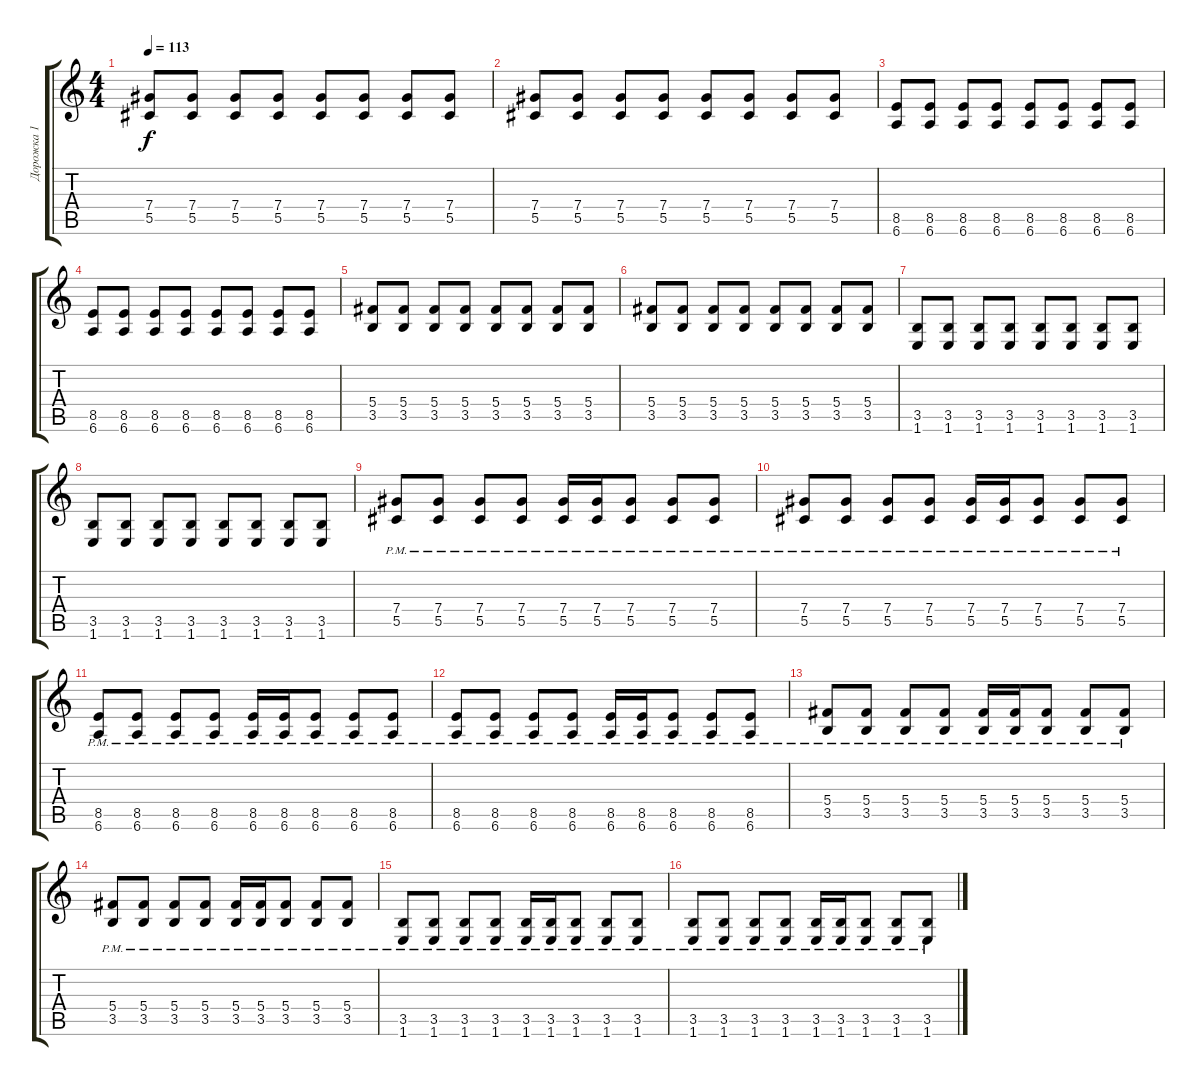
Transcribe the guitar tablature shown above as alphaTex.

\track ("Дорожка 1" "Дорожка 1") {instrument distortionguitar}
\staff {score tabs}
\tuning (Eb4 Bb3 Gb3 Db3 Ab2 Eb2) {hide}
\ts (4 4)
\tempo 113
\clef g2
\ks c
(7.4 5.5).8{dy f} (7.4 5.5).8 (7.4 5.5).8 (7.4 5.5).8 (7.4 5.5).8 (7.4 5.5).8 (7.4 5.5).8 (7.4 5.5).8 |
(7.4 5.5).8 (7.4 5.5).8 (7.4 5.5).8 (7.4 5.5).8 (7.4 5.5).8 (7.4 5.5).8 (7.4 5.5).8 (7.4 5.5).8 |
(8.5 6.6).8 (8.5 6.6).8 (8.5 6.6).8 (8.5 6.6).8 (8.5 6.6).8 (8.5 6.6).8 (8.5 6.6).8 (8.5 6.6).8 |
(8.5 6.6).8 (8.5 6.6).8 (8.5 6.6).8 (8.5 6.6).8 (8.5 6.6).8 (8.5 6.6).8 (8.5 6.6).8 (8.5 6.6).8 |
(5.4 3.5).8 (5.4 3.5).8 (5.4 3.5).8 (5.4 3.5).8 (5.4 3.5).8 (5.4 3.5).8 (5.4 3.5).8 (5.4 3.5).8 |
(5.4 3.5).8 (5.4 3.5).8 (5.4 3.5).8 (5.4 3.5).8 (5.4 3.5).8 (5.4 3.5).8 (5.4 3.5).8 (5.4 3.5).8 |
(3.5 1.6).8 (3.5 1.6).8 (3.5 1.6).8 (3.5 1.6).8 (3.5 1.6).8 (3.5 1.6).8 (3.5 1.6).8 (3.5 1.6).8 |
(3.5 1.6).8 (3.5 1.6).8 (3.5 1.6).8 (3.5 1.6).8 (3.5 1.6).8 (3.5 1.6).8 (3.5 1.6).8 (3.5 1.6).8 |
(7.4{pm} 5.5{pm}).8 (7.4{pm} 5.5{pm}).8 (7.4{pm} 5.5{pm}).8 (7.4{pm} 5.5{pm}).8 (7.4{pm} 5.5{pm}).16 (7.4{pm} 5.5{pm}).16 (7.4{pm} 5.5{pm}).8 (7.4{pm} 5.5{pm}).8 (7.4{pm} 5.5{pm}).8 |
(7.4{pm} 5.5{pm}).8 (7.4{pm} 5.5{pm}).8 (7.4{pm} 5.5{pm}).8 (7.4{pm} 5.5{pm}).8 (7.4{pm} 5.5{pm}).16 (7.4{pm} 5.5{pm}).16 (7.4{pm} 5.5{pm}).8 (7.4{pm} 5.5{pm}).8 (7.4{pm} 5.5{pm}).8 |
(8.5{pm} 6.6{pm}).8 (8.5{pm} 6.6{pm}).8 (8.5{pm} 6.6{pm}).8 (8.5{pm} 6.6{pm}).8 (8.5{pm} 6.6{pm}).16 (8.5{pm} 6.6{pm}).16 (8.5{pm} 6.6{pm}).8 (8.5{pm} 6.6{pm}).8 (8.5{pm} 6.6{pm}).8 |
(8.5{pm} 6.6{pm}).8 (8.5{pm} 6.6{pm}).8 (8.5{pm} 6.6{pm}).8 (8.5{pm} 6.6{pm}).8 (8.5{pm} 6.6{pm}).16 (8.5{pm} 6.6{pm}).16 (8.5{pm} 6.6{pm}).8 (8.5{pm} 6.6{pm}).8 (8.5{pm} 6.6{pm}).8 |
(5.4{pm} 3.5{pm}).8 (5.4{pm} 3.5{pm}).8 (5.4{pm} 3.5{pm}).8 (5.4{pm} 3.5{pm}).8 (5.4{pm} 3.5{pm}).16 (5.4{pm} 3.5{pm}).16 (5.4{pm} 3.5{pm}).8 (5.4{pm} 3.5{pm}).8 (5.4{pm} 3.5{pm}).8 |
(5.4{pm} 3.5{pm}).8 (5.4{pm} 3.5{pm}).8 (5.4{pm} 3.5{pm}).8 (5.4{pm} 3.5{pm}).8 (5.4{pm} 3.5{pm}).16 (5.4{pm} 3.5{pm}).16 (5.4{pm} 3.5{pm}).8 (5.4{pm} 3.5{pm}).8 (5.4{pm} 3.5{pm}).8 |
(3.5{pm} 1.6{pm}).8 (3.5{pm} 1.6{pm}).8 (3.5{pm} 1.6{pm}).8 (3.5{pm} 1.6{pm}).8 (3.5{pm} 1.6{pm}).16 (3.5{pm} 1.6{pm}).16 (3.5{pm} 1.6{pm}).8 (3.5{pm} 1.6{pm}).8 (3.5{pm} 1.6{pm}).8 |
(3.5{pm} 1.6{pm}).8 (3.5{pm} 1.6{pm}).8 (3.5{pm} 1.6{pm}).8 (3.5{pm} 1.6{pm}).8 (3.5{pm} 1.6{pm}).16 (3.5{pm} 1.6{pm}).16 (3.5{pm} 1.6{pm}).8 (3.5{pm} 1.6{pm}).8 (3.5{pm} 1.6{pm}).8
